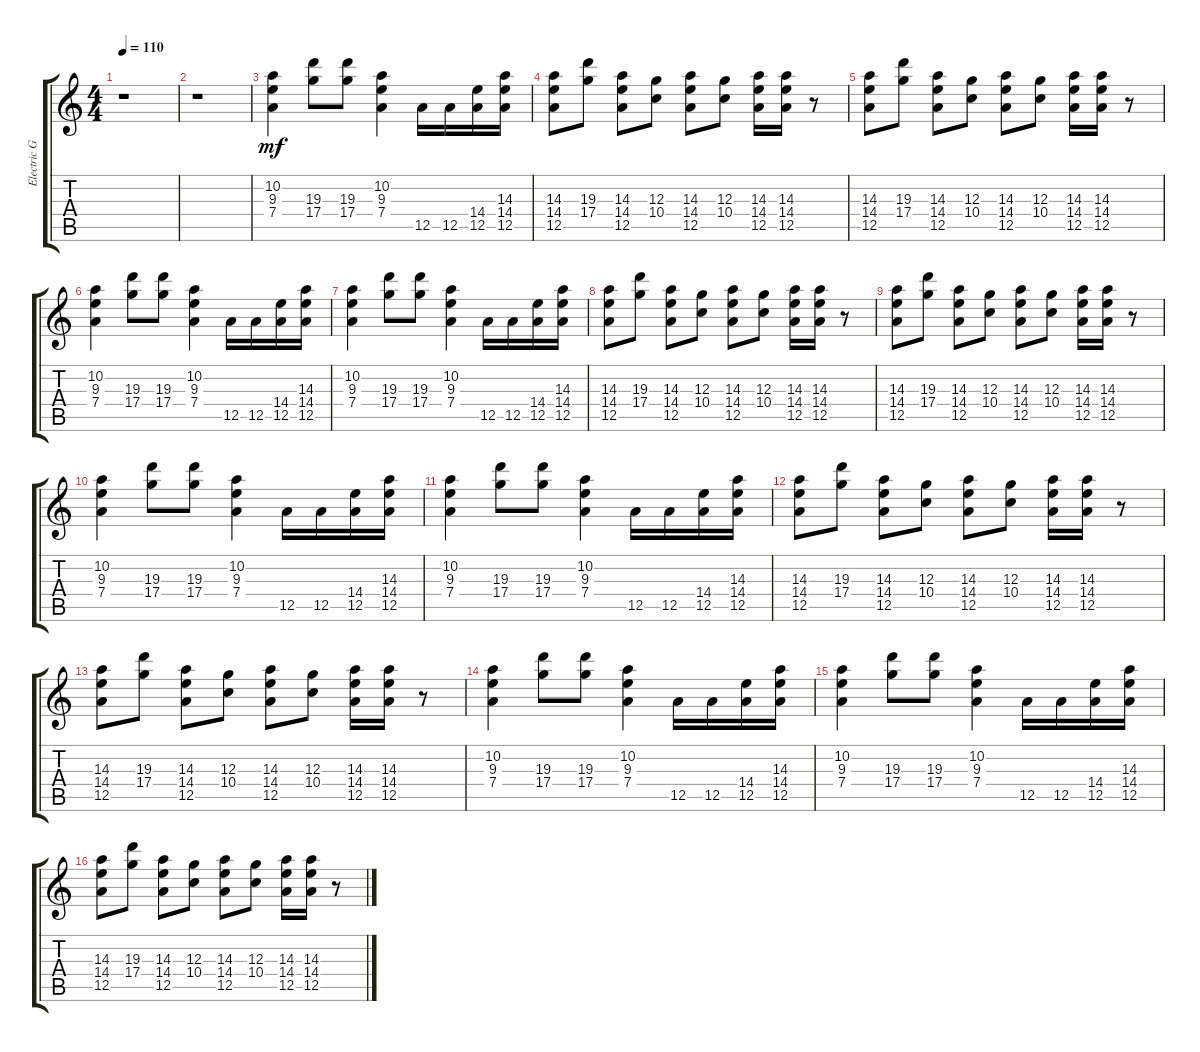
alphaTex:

\track ("Electric Guitar 1" "Electric G") {instrument distortionguitar}
\staff {score tabs}
\tuning (E4 B3 G3 D3 A2 E2) {hide}
\ts (4 4)
\tempo 110
\clef g2
\ks c
r.1{dy mf instrument distortionguitar} |
r.1 |
(10.2 9.3 7.4).4 (19.3 17.4).8 (19.3 17.4).8 (10.2 9.3 7.4).4 12.5.16 12.5.16 (14.4 12.5).16 (14.3 14.4 12.5).16 |
(14.3 14.4 12.5).8 (19.3 17.4).8 (14.3 14.4 12.5).8 (12.3 10.4).8 (14.3 14.4 12.5).8 (12.3 10.4).8 (14.3 14.4 12.5).16 (14.3 14.4 12.5).16 r.8 |
(14.3 14.4 12.5).8 (19.3 17.4).8 (14.3 14.4 12.5).8 (12.3 10.4).8 (14.3 14.4 12.5).8 (12.3 10.4).8 (14.3 14.4 12.5).16 (14.3 14.4 12.5).16 r.8 |
(10.2 9.3 7.4).4 (19.3 17.4).8 (19.3 17.4).8 (10.2 9.3 7.4).4 12.5.16 12.5.16 (14.4 12.5).16 (14.3 14.4 12.5).16 |
(10.2 9.3 7.4).4 (19.3 17.4).8 (19.3 17.4).8 (10.2 9.3 7.4).4 12.5.16 12.5.16 (14.4 12.5).16 (14.3 14.4 12.5).16 |
(14.3 14.4 12.5).8 (19.3 17.4).8 (14.3 14.4 12.5).8 (12.3 10.4).8 (14.3 14.4 12.5).8 (12.3 10.4).8 (14.3 14.4 12.5).16 (14.3 14.4 12.5).16 r.8 |
(14.3 14.4 12.5).8 (19.3 17.4).8 (14.3 14.4 12.5).8 (12.3 10.4).8 (14.3 14.4 12.5).8 (12.3 10.4).8 (14.3 14.4 12.5).16 (14.3 14.4 12.5).16 r.8 |
(10.2 9.3 7.4).4 (19.3 17.4).8 (19.3 17.4).8 (10.2 9.3 7.4).4 12.5.16 12.5.16 (14.4 12.5).16 (14.3 14.4 12.5).16 |
(10.2 9.3 7.4).4 (19.3 17.4).8 (19.3 17.4).8 (10.2 9.3 7.4).4 12.5.16 12.5.16 (14.4 12.5).16 (14.3 14.4 12.5).16 |
(14.3 14.4 12.5).8 (19.3 17.4).8 (14.3 14.4 12.5).8 (12.3 10.4).8 (14.3 14.4 12.5).8 (12.3 10.4).8 (14.3 14.4 12.5).16 (14.3 14.4 12.5).16 r.8 |
(14.3 14.4 12.5).8 (19.3 17.4).8 (14.3 14.4 12.5).8 (12.3 10.4).8 (14.3 14.4 12.5).8 (12.3 10.4).8 (14.3 14.4 12.5).16 (14.3 14.4 12.5).16 r.8 |
(10.2 9.3 7.4).4 (19.3 17.4).8 (19.3 17.4).8 (10.2 9.3 7.4).4 12.5.16 12.5.16 (14.4 12.5).16 (14.3 14.4 12.5).16 |
(10.2 9.3 7.4).4 (19.3 17.4).8 (19.3 17.4).8 (10.2 9.3 7.4).4 12.5.16 12.5.16 (14.4 12.5).16 (14.3 14.4 12.5).16 |
(14.3 14.4 12.5).8 (19.3 17.4).8 (14.3 14.4 12.5).8 (12.3 10.4).8 (14.3 14.4 12.5).8 (12.3 10.4).8 (14.3 14.4 12.5).16 (14.3 14.4 12.5).16 r.8
